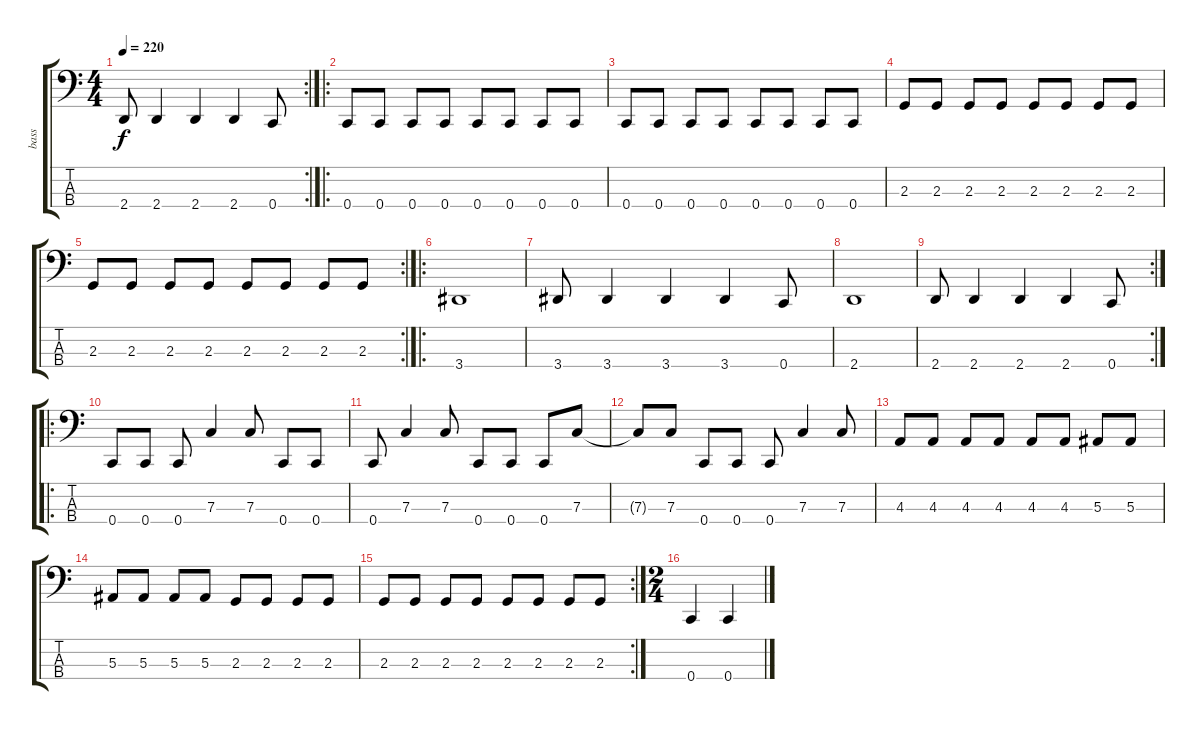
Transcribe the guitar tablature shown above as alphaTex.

\track ("bass" "bass") {instrument electricbassfinger}
\staff {score tabs}
\tuning (Eb2 Bb1 F1 C1) {hide}
\rc 2
\ts (4 4)
\tempo 220
\clef f4
\ks c
2.4.8{dy f} 2.4.4 2.4.4 2.4.4 0.4.8 |
\ro
0.4.8 0.4.8 0.4.8 0.4.8 0.4.8 0.4.8 0.4.8 0.4.8 |
0.4.8 0.4.8 0.4.8 0.4.8 0.4.8 0.4.8 0.4.8 0.4.8 |
2.3.8 2.3.8 2.3.8 2.3.8 2.3.8 2.3.8 2.3.8 2.3.8 |
\rc 2
2.3.8 2.3.8 2.3.8 2.3.8 2.3.8 2.3.8 2.3.8 2.3.8 |
\ro
3.4.1 |
3.4.8 3.4.4 3.4.4 3.4.4 0.4.8 |
2.4.1 |
\rc 2
2.4.8 2.4.4 2.4.4 2.4.4 0.4.8 |
\ro
0.4.8 0.4.8 0.4.8 7.3.4 7.3.8 0.4.8 0.4.8 |
0.4.8 7.3.4 7.3.8 0.4.8 0.4.8 0.4.8 7.3.8 |
7.3{t}.8 7.3.8 0.4.8 0.4.8 0.4.8 7.3.4 7.3.8 |
4.3.8 4.3.8 4.3.8 4.3.8 4.3.8 4.3.8 5.3.8 5.3.8 |
5.3.8 5.3.8 5.3.8 5.3.8 2.3.8 2.3.8 2.3.8 2.3.8 |
\rc 2
2.3.8 2.3.8 2.3.8 2.3.8 2.3.8 2.3.8 2.3.8 2.3.8 |
\ts (2 4)
0.4.4 0.4.4
